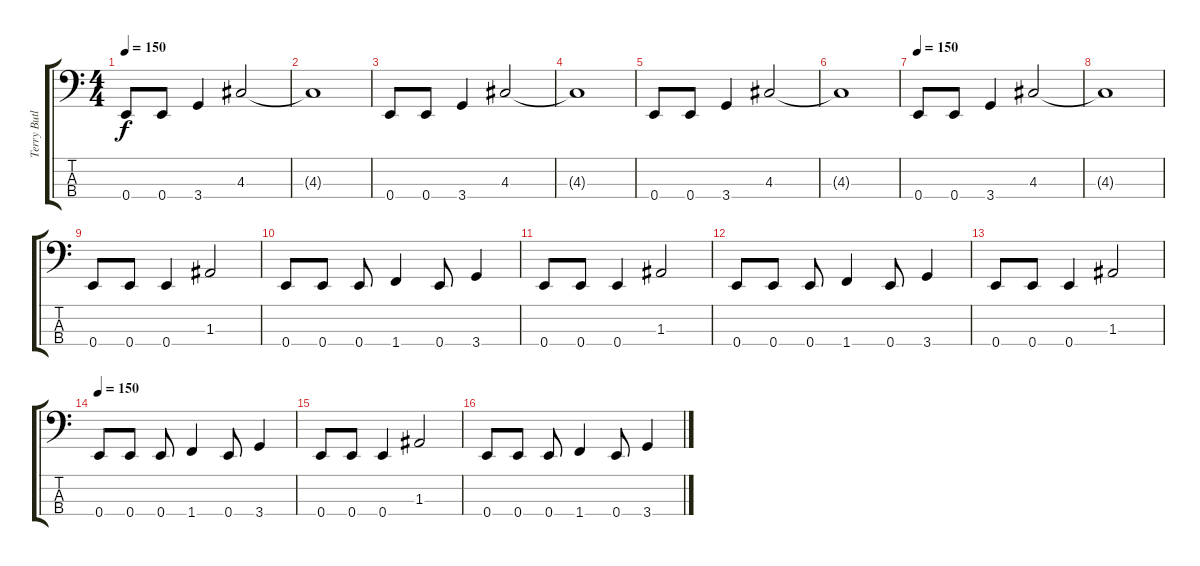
\track ("Terry Butler" "Terry Butl") {instrument slapbass2}
\staff {score tabs}
\tuning (G2 D2 A1 E1) {hide}
\ts (4 4)
\tempo 150
\clef f4
\ks c
0.4.8{dy f} 0.4.8 3.4.4 4.3.2 |
4.3{t}.1 |
0.4.8 0.4.8 3.4.4 4.3.2 |
4.3{t}.1 |
0.4.8 0.4.8 3.4.4 4.3.2 |
4.3{t}.1 |
\tempo 150
0.4.8 0.4.8 3.4.4 4.3.2 |
4.3{t}.1 |
0.4.8 0.4.8 0.4.4 1.3.2 |
0.4.8 0.4.8 0.4.8 1.4.4 0.4.8 3.4.4 |
0.4.8 0.4.8 0.4.4 1.3.2 |
0.4.8 0.4.8 0.4.8 1.4.4 0.4.8 3.4.4 |
0.4.8 0.4.8 0.4.4 1.3.2 |
\tempo 150
0.4.8 0.4.8 0.4.8 1.4.4 0.4.8 3.4.4 |
0.4.8 0.4.8 0.4.4 1.3.2 |
0.4.8 0.4.8 0.4.8 1.4.4 0.4.8 3.4.4
